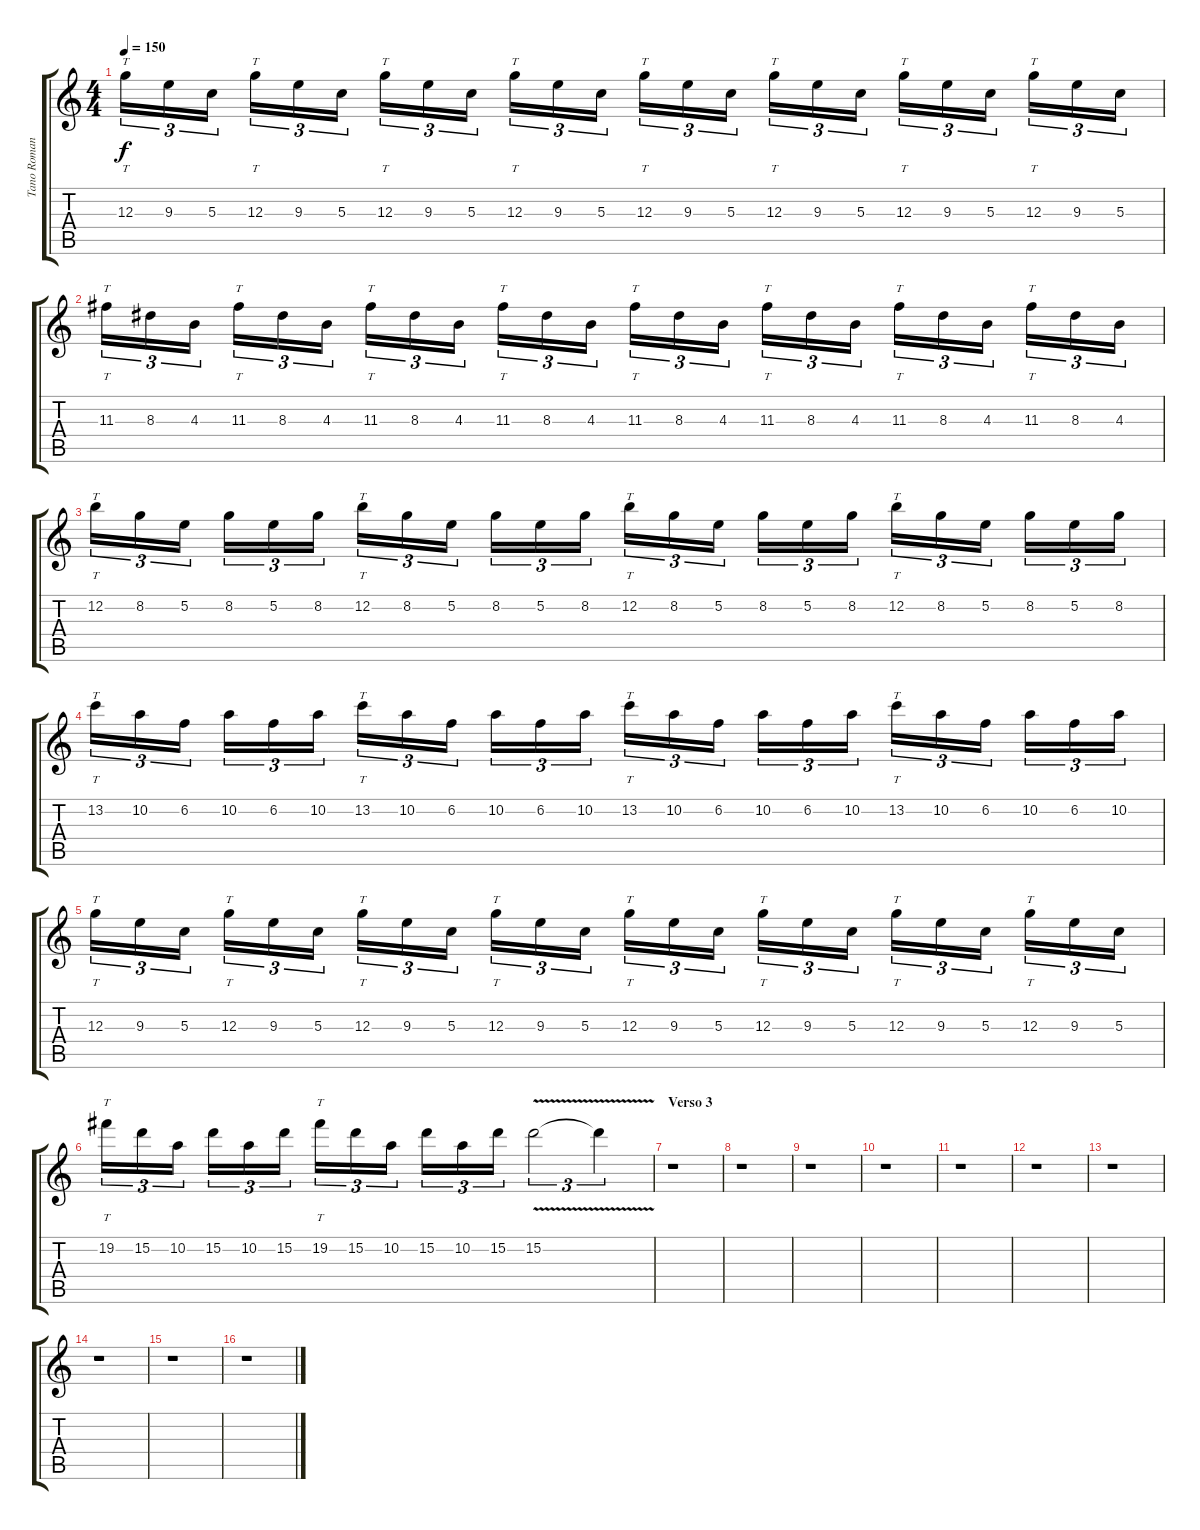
\track ("Tano Romano (Solo)" "Tano Roman") {instrument overdrivenguitar}
\staff {score tabs}
\tuning (E4 B3 G3 D3 A2 E2) {hide}
\ts (4 4)
\tempo 150
\clef g2
\ks c
12.3.16{tt tu (3 2) dy f} 9.3.16{tu (3 2)} 5.3.16{tu (3 2)} 12.3.16{tt tu (3 2)} 9.3.16{tu (3 2)} 5.3.16{tu (3 2)} 12.3.16{tt tu (3 2)} 9.3.16{tu (3 2)} 5.3.16{tu (3 2)} 12.3.16{tt tu (3 2)} 9.3.16{tu (3 2)} 5.3.16{tu (3 2)} 12.3.16{tt tu (3 2)} 9.3.16{tu (3 2)} 5.3.16{tu (3 2)} 12.3.16{tt tu (3 2)} 9.3.16{tu (3 2)} 5.3.16{tu (3 2)} 12.3.16{tt tu (3 2)} 9.3.16{tu (3 2)} 5.3.16{tu (3 2)} 12.3.16{tt tu (3 2)} 9.3.16{tu (3 2)} 5.3.16{tu (3 2)} |
11.3.16{tt tu (3 2)} 8.3.16{tu (3 2)} 4.3.16{tu (3 2)} 11.3.16{tt tu (3 2)} 8.3.16{tu (3 2)} 4.3.16{tu (3 2)} 11.3.16{tt tu (3 2)} 8.3.16{tu (3 2)} 4.3.16{tu (3 2)} 11.3.16{tt tu (3 2)} 8.3.16{tu (3 2)} 4.3.16{tu (3 2)} 11.3.16{tt tu (3 2)} 8.3.16{tu (3 2)} 4.3.16{tu (3 2)} 11.3.16{tt tu (3 2)} 8.3.16{tu (3 2)} 4.3.16{tu (3 2)} 11.3.16{tt tu (3 2)} 8.3.16{tu (3 2)} 4.3.16{tu (3 2)} 11.3.16{tt tu (3 2)} 8.3.16{tu (3 2)} 4.3.16{tu (3 2)} |
12.2.16{tt tu (3 2)} 8.2.16{tu (3 2)} 5.2.16{tu (3 2)} 8.2.16{tu (3 2)} 5.2.16{tu (3 2)} 8.2.16{tu (3 2)} 12.2.16{tt tu (3 2)} 8.2.16{tu (3 2)} 5.2.16{tu (3 2)} 8.2.16{tu (3 2)} 5.2.16{tu (3 2)} 8.2.16{tu (3 2)} 12.2.16{tt tu (3 2)} 8.2.16{tu (3 2)} 5.2.16{tu (3 2)} 8.2.16{tu (3 2)} 5.2.16{tu (3 2)} 8.2.16{tu (3 2)} 12.2.16{tt tu (3 2)} 8.2.16{tu (3 2)} 5.2.16{tu (3 2)} 8.2.16{tu (3 2)} 5.2.16{tu (3 2)} 8.2.16{tu (3 2)} |
13.2.16{tt tu (3 2)} 10.2.16{tu (3 2)} 6.2.16{tu (3 2)} 10.2.16{tu (3 2)} 6.2.16{tu (3 2)} 10.2.16{tu (3 2)} 13.2.16{tt tu (3 2)} 10.2.16{tu (3 2)} 6.2.16{tu (3 2)} 10.2.16{tu (3 2)} 6.2.16{tu (3 2)} 10.2.16{tu (3 2)} 13.2.16{tt tu (3 2)} 10.2.16{tu (3 2)} 6.2.16{tu (3 2)} 10.2.16{tu (3 2)} 6.2.16{tu (3 2)} 10.2.16{tu (3 2)} 13.2.16{tt tu (3 2)} 10.2.16{tu (3 2)} 6.2.16{tu (3 2)} 10.2.16{tu (3 2)} 6.2.16{tu (3 2)} 10.2.16{tu (3 2)} |
12.3.16{tt tu (3 2)} 9.3.16{tu (3 2)} 5.3.16{tu (3 2)} 12.3.16{tt tu (3 2)} 9.3.16{tu (3 2)} 5.3.16{tu (3 2)} 12.3.16{tt tu (3 2)} 9.3.16{tu (3 2)} 5.3.16{tu (3 2)} 12.3.16{tt tu (3 2)} 9.3.16{tu (3 2)} 5.3.16{tu (3 2)} 12.3.16{tt tu (3 2)} 9.3.16{tu (3 2)} 5.3.16{tu (3 2)} 12.3.16{tt tu (3 2)} 9.3.16{tu (3 2)} 5.3.16{tu (3 2)} 12.3.16{tt tu (3 2)} 9.3.16{tu (3 2)} 5.3.16{tu (3 2)} 12.3.16{tt tu (3 2)} 9.3.16{tu (3 2)} 5.3.16{tu (3 2)} |
19.2.16{tt tu (3 2)} 15.2.16{tu (3 2)} 10.2.16{tu (3 2)} 15.2.16{tu (3 2)} 10.2.16{tu (3 2)} 15.2.16{tu (3 2)} 19.2.16{tt tu (3 2)} 15.2.16{tu (3 2)} 10.2.16{tu (3 2)} 15.2.16{tu (3 2)} 10.2.16{tu (3 2)} 15.2.16{tu (3 2)} 15.2{v}.2{tu (3 2)} 15.2{t}.4{tu (3 2)} |
\section ("" "Verso 3")
r.1 |
r.1 |
r.1 |
r.1 |
r.1 |
r.1 |
r.1 |
r.1 |
r.1 |
r.1
